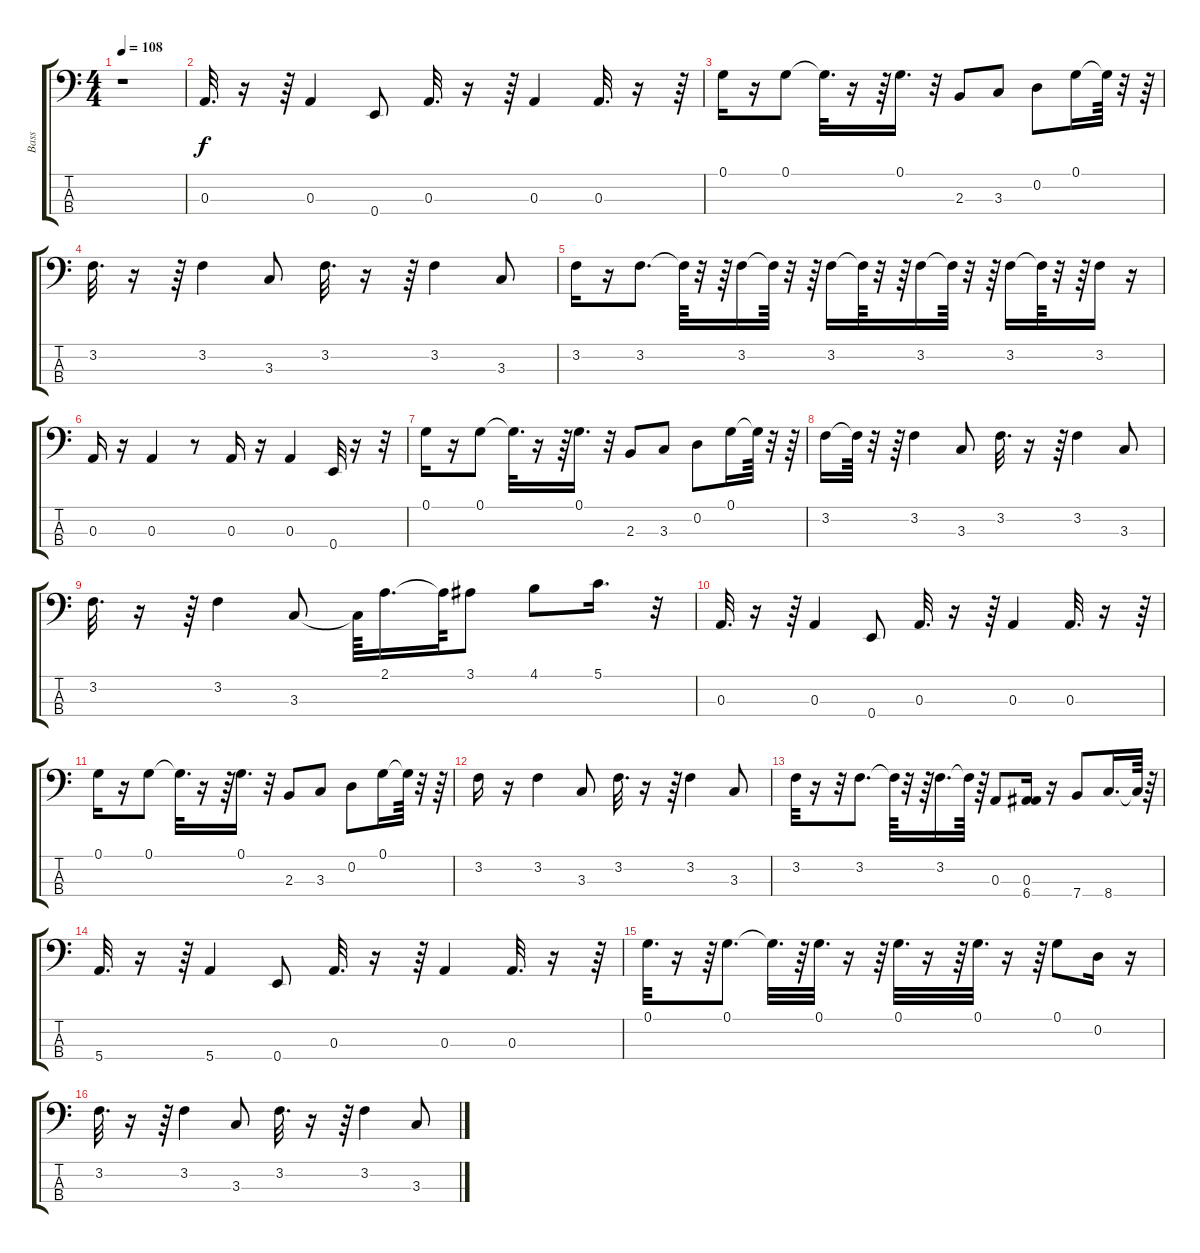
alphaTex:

\track ("Bass" "Bass") {instrument electricbasspick}
\staff {score tabs}
\tuning (G2 D2 A1 E1) {hide}
\ts (4 4)
\tempo 108
\clef f4
\ks c
r.1{dy f instrument electricbasspick} |
0.3.32{d} r.16 r.64 0.3.4 0.4.8 0.3.32{d} r.16 r.64 0.3.4 0.3.32{d} r.16 r.64 |
0.1.16 r.16 0.1.8 0.1{t}.32{d} r.16 r.64 0.1.16{d} r.32 2.3.8 3.3.8 0.2.8 0.1.16 0.1{t}.64 r.32 r.64 |
3.2.32{d} r.16 r.64 3.2.4 3.3.8 3.2.32{d} r.16 r.64 3.2.4 3.3.8 |
3.2.16 r.16 3.2.8{d} 3.2{t}.64 r.32 r.64 3.2.16 3.2{t}.64 r.32 r.64 3.2.16 3.2{t}.64 r.32 r.64 3.2.16 3.2{t}.64 r.32 r.64 3.2.16 3.2{t}.64 r.32 r.64 3.2.16 r.16 |
0.3.16 r.16 0.3.4 r.8 0.3.16 r.16 0.3.4 0.4.32 r.16 r.32 |
0.1.16 r.16 0.1.8 0.1{t}.32{d} r.16 r.64 0.1.16{d} r.32 2.3.8 3.3.8 0.2.8 0.1.16 0.1{t}.64 r.32 r.64 |
3.2.16 3.2{t}.64 r.32 r.64 3.2.4 3.3.8 3.2.32{d} r.16 r.64 3.2.4 3.3.8 |
3.2.32{d} r.16 r.64 3.2.4 3.3.8 3.3{t}.64 2.1.16{d} 2.1{t}.64 3.1.8 4.1.8 5.1.16{d} r.32 |
0.3.32{d} r.16 r.64 0.3.4 0.4.8 0.3.32{d} r.16 r.64 0.3.4 0.3.32{d} r.16 r.64 |
0.1.16 r.16 0.1.8 0.1{t}.32{d} r.16 r.64 0.1.16{d} r.32 2.3.8 3.3.8 0.2.8 0.1.16 0.1{t}.64 r.32 r.64 |
3.2.16 r.16 3.2.4 3.3.8 3.2.32{d} r.16 r.64 3.2.4 3.3.8 |
3.2.32 r.16 r.32 3.2.8{d} 3.2{t}.64 r.32 r.64 3.2.16{d} 3.2{t}.64 r.64 0.3.8 (0.3 6.4).16 r.16 7.4.8 8.4.16{d} 8.4{t}.64 r.64 |
5.4.32{d} r.16 r.64 5.4.4 0.4.8 0.3.32{d} r.16 r.64 0.3.4 0.3.32{d} r.16 r.64 |
0.1.32{d} r.16 r.64 0.1.8{d} 0.1{t}.32{d} r.64 0.1.32{d} r.16 r.64 0.1.32{d} r.16 r.64 0.1.32{d} r.16 r.64 0.1.8 0.2.16 r.16 |
3.2.32{d} r.16 r.64 3.2.4 3.3.8 3.2.32{d} r.16 r.64 3.2.4 3.3.8
